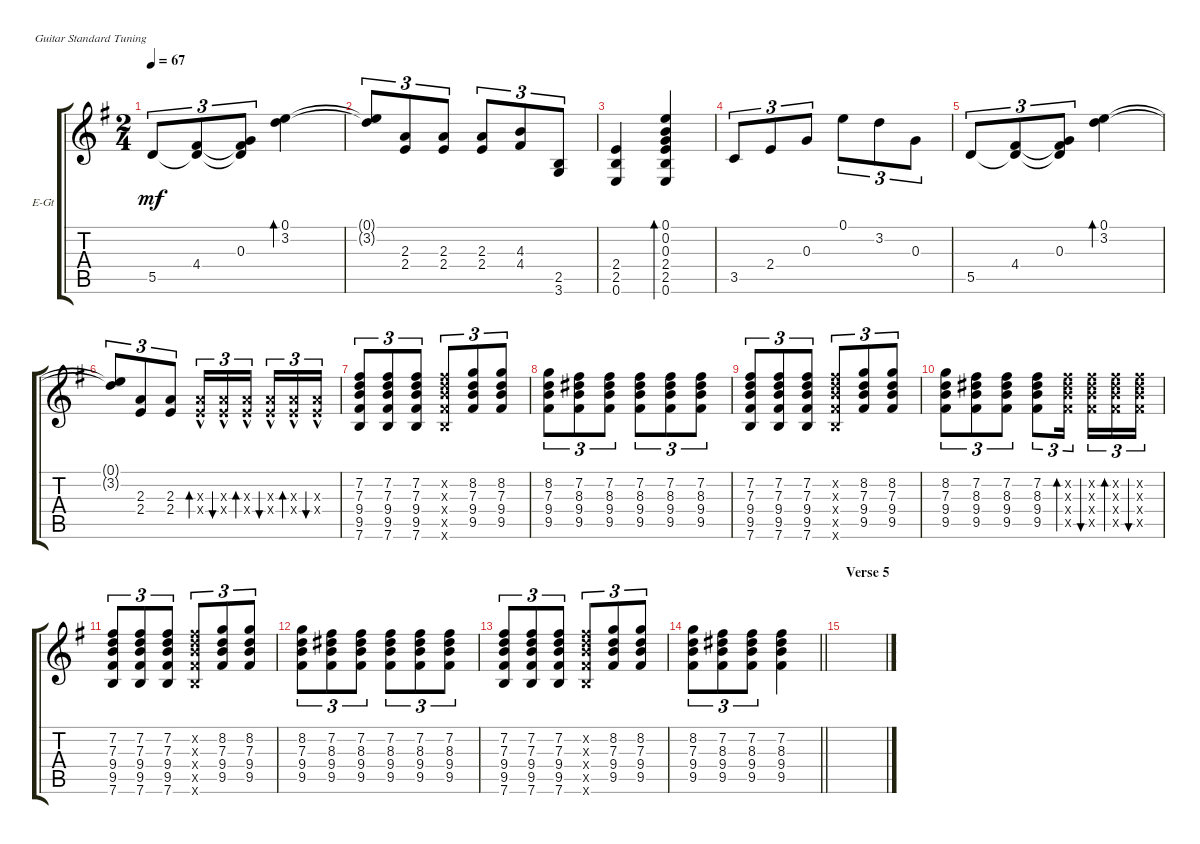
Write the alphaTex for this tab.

\bracketExtendMode groupsimilarinstruments
\firstSystemTrackNameOrientation horizontal
\otherSystemsTrackNameOrientation horizontal
\track ("guitar drive (Artur Potemkin)" "E-Gt") {instrument electricguitarmuted}
\staff {score tabs}
\tuning (E4 B3 G3 D3 A2 E2)
\ts (2 4)
\tempo 67
\clef g2
\ks eminor
5.5.8{tu (3 2) dy mf} (4.4 5.5{t}).8{tu (3 2)} (0.3 5.5{t} 4.4{t}).8{tu (3 2)} (3.2 0.1).4{bd 30} |
(3.2{t} 0.1{t}).8{tu (3 2)} (2.4 2.3).8{tu (3 2)} (2.4 2.3).8{tu (3 2)} (2.4 2.3).8{tu (3 2)} (4.4 4.3).8{tu (3 2)} (3.6 2.5).8{tu (3 2)} |
(2.4 2.5 0.6).4 (0.2 0.3 2.4 2.5 0.6 0.1).4{bd 234} |
3.5.8{tu (3 2)} 2.4.8{tu (3 2)} 0.3.8{tu (3 2)} 0.1.8{tu (3 2)} 3.2.8{tu (3 2)} 0.3.8{tu (3 2)} |
5.5.8{tu (3 2)} (4.4 5.5{t}).8{tu (3 2)} (0.3 5.5{t} 4.4{t}).8{tu (3 2)} (3.2 0.1).4{bd 30} |
(3.2{t} 0.1{t}).8{tu (3 2)} (2.4 2.3).8{tu (3 2)} (2.4 2.3).8{tu (3 2)} (2.4{hac x} 2.3{hac x}).16{tu (3 2) bd 30} (2.4{hac x} 2.3{hac x}).16{tu (3 2) bu 30} (2.4{hac x} 2.3{hac x}).16{tu (3 2) bd 30} (2.4{hac x} 2.3{hac x}).16{tu (3 2) bu 30} (2.4{hac x} 2.3{hac x}).16{tu (3 2) bd 30} (2.4{hac x} 2.3{hac x}).16{tu (3 2) bu 30} |
(7.3 9.4 9.5 7.6 7.2).8{tu (3 2)} (7.3 9.4 9.5 7.6 7.2).8{tu (3 2)} (7.3 9.4 9.5 7.6 7.2).8{tu (3 2)} (7.3{x} 9.4{x} 9.5{x} 7.6{x} 7.2{x}).8{tu (3 2)} (7.3 8.2 9.4 9.5).8{tu (3 2)} (7.3 8.2 9.4 9.5).8{tu (3 2)} |
(7.3 9.4 9.5 8.2).8{tu (3 2)} (8.3 9.4 9.5 7.2).8{tu (3 2)} (8.3 9.4 9.5 7.2).8{tu (3 2)} (8.3 9.4 9.5 7.2).8{tu (3 2)} (9.4 8.3 9.5 7.2).8{tu (3 2)} (9.4 8.3 9.5 7.2).8{tu (3 2)} |
(7.3 9.4 9.5 7.6 7.2).8{tu (3 2)} (7.3 9.4 9.5 7.6 7.2).8{tu (3 2)} (7.3 9.4 9.5 7.6 7.2).8{tu (3 2)} (7.3{x} 9.4{x} 9.5{x} 7.6{x} 7.2{x}).8{tu (3 2)} (7.3 8.2 9.4 9.5).8{tu (3 2)} (7.3 8.2 9.4 9.5).8{tu (3 2)} |
(7.3 9.4 9.5 8.2).8{tu (3 2)} (8.3 9.4 9.5 7.2).8{tu (3 2)} (8.3 9.4 9.5 7.2).8{tu (3 2)} (8.3 9.4 9.5 7.2).8{tu (3 2)} (9.4{x} 8.3{x} 9.5{x} 7.2{x}).16{tu (3 2) bd 30} (9.4{x} 8.3{x} 9.5{x} 7.2{x}).16{tu (3 2) bu 30} (9.5{x} 9.4{x} 8.3{x} 7.2{x}).16{tu (3 2) bd 30} (9.5{x} 9.4{x} 8.3{x} 7.2{x}).16{tu (3 2) bu 30} |
(7.3 9.4 9.5 7.6 7.2).8{tu (3 2)} (7.3 9.4 9.5 7.6 7.2).8{tu (3 2)} (7.3 9.4 9.5 7.6 7.2).8{tu (3 2)} (7.3{x} 9.4{x} 9.5{x} 7.6{x} 7.2{x}).8{tu (3 2)} (7.3 8.2 9.4 9.5).8{tu (3 2)} (7.3 8.2 9.4 9.5).8{tu (3 2)} |
(7.3 9.4 9.5 8.2).8{tu (3 2)} (8.3 9.4 9.5 7.2).8{tu (3 2)} (8.3 9.4 9.5 7.2).8{tu (3 2)} (8.3 9.4 9.5 7.2).8{tu (3 2)} (9.4 8.3 9.5 7.2).8{tu (3 2)} (9.4 8.3 9.5 7.2).8{tu (3 2)} |
(7.3 9.4 9.5 7.6 7.2).8{tu (3 2)} (7.3 9.4 9.5 7.6 7.2).8{tu (3 2)} (7.3 9.4 9.5 7.6 7.2).8{tu (3 2)} (7.3{x} 9.4{x} 9.5{x} 7.6{x} 7.2{x}).8{tu (3 2)} (7.3 8.2 9.4 9.5).8{tu (3 2)} (7.3 8.2 9.4 9.5).8{tu (3 2)} |
\barLineRight lightlight
(7.3 9.4 9.5 8.2).8{tu (3 2)} (8.3 9.4 9.5 7.2).8{tu (3 2)} (8.3 9.4 9.5 7.2).8{tu (3 2)} (8.3 9.4 9.5 7.2).4 |
\section ("" "Verse 5")
